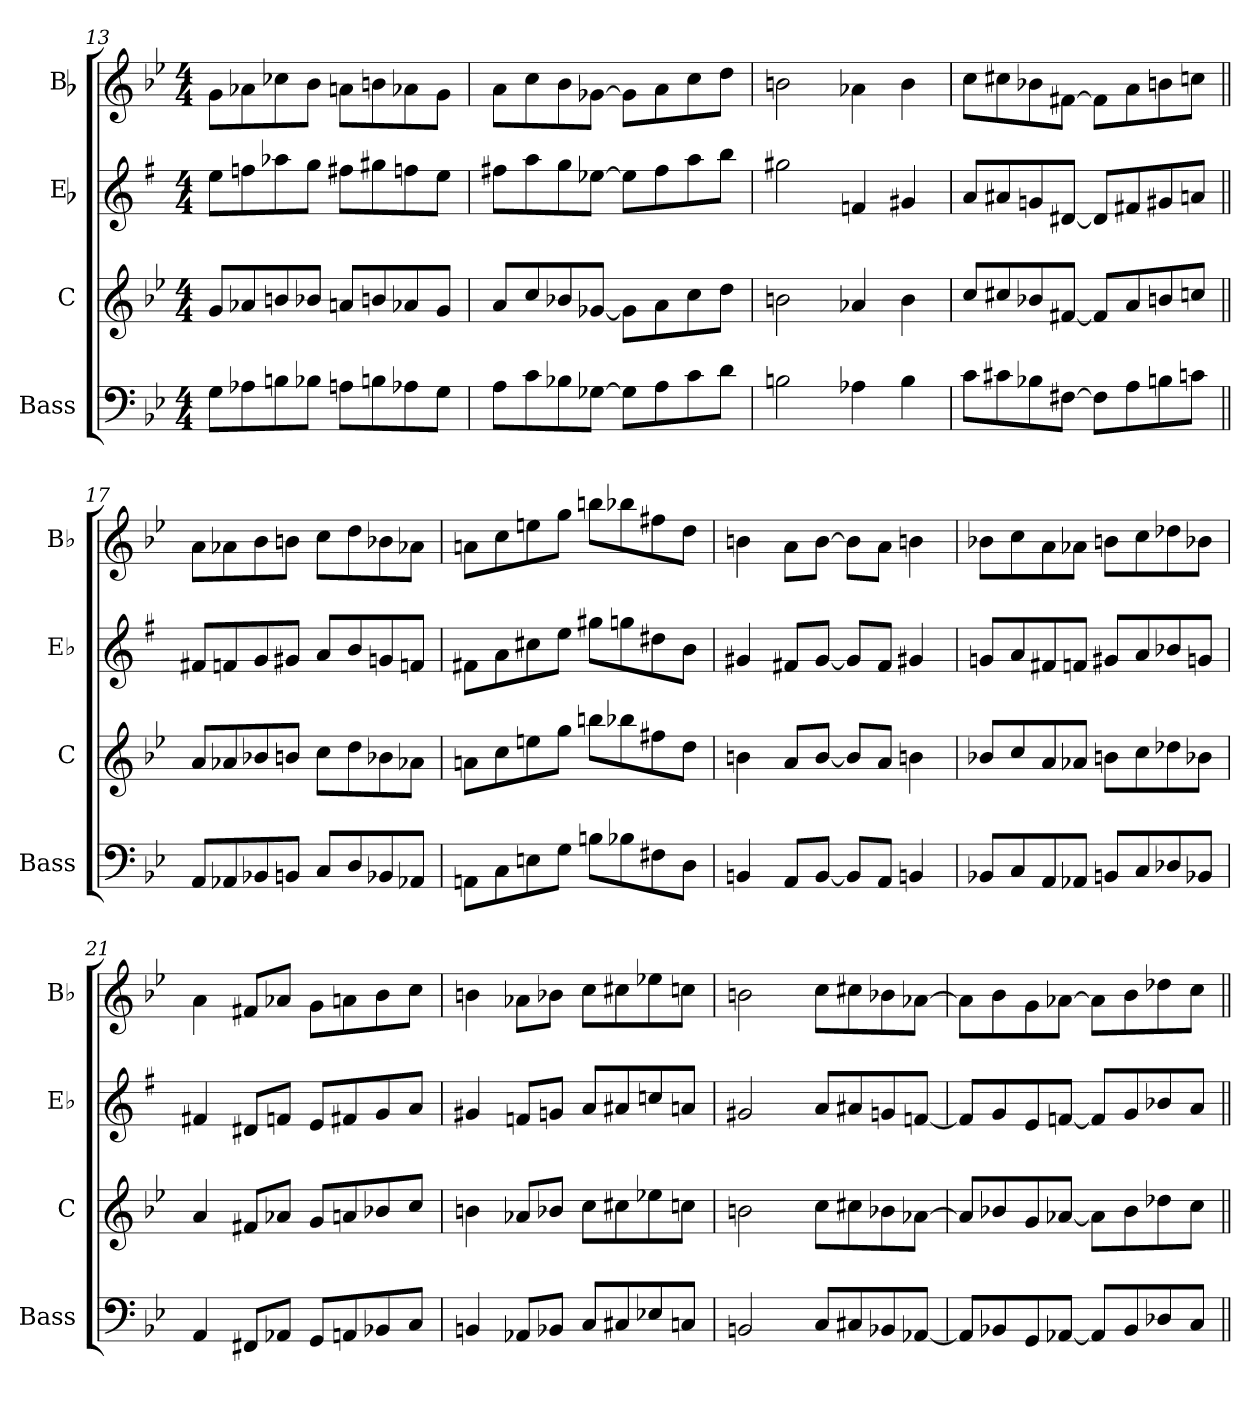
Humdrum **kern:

**kern	**kern	**kern	**kern
*part4	*part3	*part2	*part1
*staff4	*staff3	*staff2	*staff1
*I"Bass	*I"C	*I"Eb	*I"Bb
*I'Bass	*I'C	*I'Eb	*I'Bb
!!LO:LB:g=z
*clefF4	*clefG2	*clefG2	*clefG2
*	*	*ITrd5c9	*ITrd8c14
*k[b-e-]	*k[b-e-]	*k[b-e-]	*k[b-e-]
*B-:	*B-:	*B-:	*B-:
*M4/4	*M4/4	*M4/4	*M4/4
=13	=13	=13	=13
8G\L	8g/L	8g\L	8G\L
8A-X\	8a-X/	8a-\	8A-X\
8Bni\	8bni/	8cc-X\	8c-X\
8B-X\J	8b-X/J	8b-\J	8B-\J
8An\L	8an/L	8an\L	8An\L
8Bn\	8bn/	8bn\	8Bn\
8A-X\	8a-X/	8a-X\	8A-X\
8G\J	8g/J	8g\J	8G\J
=14	=14	=14	=14
8A\L	8a/L	8an\L	8A\L
8c\	8cc/	8cc\	8c\
8B-X\	8b-X/	8b-\	8B-\
[8G-X\J	[8g-X/J	[8g-X\J	[8G-X\J
8G-\L]	8g-\L]	8g-\L]	8G-\L]
8A\	8a\	8a\	8A\
8c\	8cc\	8cc\	8c\
8d\J	8dd\J	8dd\J	8d\J
=15	=15	=15	=15
2B\	2b\	2bn\	2Bn\
4A-X\	4a-X/	4A-/	4A-X\
4B\	4b\	4Bn/	4B\
=16	=16	=16	=16
8c\L	8cc/L	8c/L	8c\L
8c#X\	8cc#X/	8c#X/	8c#X\
8B-X\	8b-X/	8B-X/	8B-X\
[8F#X\J	[8f#X/J	[8F#X/J	[8F#X\J
8F#\L]	8f#/L]	8F#/L]	8F#\L]
8A\	8a/	8An/	8A\
8Bn\	8bn/	8Bn/	8Bn\
8cn\J	8ccn/J	8cn/J	8cn\J
!!LO:PB:g=z
=17||	=17||	=17||	=17||
8AA/L	8a/L	8An/L	8A\L
8AA-X/	8a-X/	8A-X/	8A-X\
8BB-X/	8b-X/	8B-/	8B-\
8BBn/J	8bn/J	8Bn/J	8Bn\J
8C/L	8cc\L	8c/L	8c\L
8D/	8dd\	8d/	8d\
8BB-X/	8b-X\	8B-X/	8B-X\
8AA-X/J	8a-X\J	8A-X/J	8A-X\J
=18	=18	=18	=18
8AAn\L	8an\L	8An\L	8An\L
8C\	8cc\	8c\	8c\
8E\	8ee\	8en\	8en\
8G\J	8gg\J	8g\J	8g\J
8B\L	8bb\L	8bn\L	8bn\L
8B-X\	8bb-X\	8b-X\	8b-X\
8F#X\	8ff#X\	8f#X\	8f#X\
8D\J	8dd\J	8d\J	8d\J
=19	=19	=19	=19
4BB/	4b\	4Bn/	4Bn\
8AA/L	8a/L	8An/L	8A\L
[8BB/J	[8b/J	[8B/J	[8B\J
8BB/L]	8b/L]	8B/L]	8B\L]
8AA/J	8a/J	8A/J	8A\J
4BBn/	4bn\	4Bn/	4Bn\
!!LO:LB:g=z
=20	=20	=20	=20
8BB-X/L	8b-X/L	8B-X/L	8B-X\L
8C/	8cc/	8c/	8c\
8AA/	8a/	8An/	8A\
8AA-X/J	8a-X/J	8A-X/J	8A-X\J
8BBn/L	8bn\L	8Bn/L	8Bn\L
8C/	8cc\	8c/	8c\
8D-X/	8dd-X\	8d-X/	8d-X\
8BB-X/J	8b-X\J	8B-X/J	8B-X\J
=21	=21	=21	=21
4AA/	4a/	4An/	4A\
8FF#X/L	8f#X/L	8F#X/L	8F#X/L
8AA-X/J	8a-X/J	8A-X/J	8A-X/J
8GG/L	8g/L	8G/L	8G\L
8AAn/	8an/	8An/	8An\
8BB-X/	8b-X/	8B-/	8B-\
8C/J	8cc/J	8c/J	8c\J
=22	=22	=22	=22
4BB/	4b\	4Bn/	4Bn\
8AA-X/L	8a-X/L	8A-/L	8A-X\L
8BB-X/J	8b-X/J	8B-X/J	8B-X\J
8C/L	8cc\L	8c/L	8c\L
8C#X/	8cc#X\	8c#X/	8c#X\
8E-X/	8ee-X\	8e-X/	8e-X\
8Cn/J	8ccn\J	8cn/J	8cn\J
=23	=23	=23	=23
2BB/	2b\	2Bn/	2Bn\
8C/L	8cc\L	8c/L	8c\L
8C#X/	8cc#X\	8c#X/	8c#X\
8BB-X/	8b-X\	8B-X/	8B-X\
[8AA-X/J	[8a-X\J	[8A-/J	[8A-X\J
!!LO:PB:g=z
=24	=24	=24	=24
8AA-/L]	8a-/L]	8A-/L]	8A-\L]
8BB-X/	8b-X/	8B-/	8B-\
8GG/	8g/	8G/	8G\
[8AA-X/J	[8a-X/J	[8A-/J	[8A-X\J
8AA-/L]	8a-\L]	8A-/L]	8A-\L]
8BB-/	8b-\	8B-/	8B-\
8D-X/	8dd-X\	8d-X/	8d-X\
8C/J	8cc\J	8c/J	8c\J
=||	=||	=||	=||
*-	*-	*-	*-
